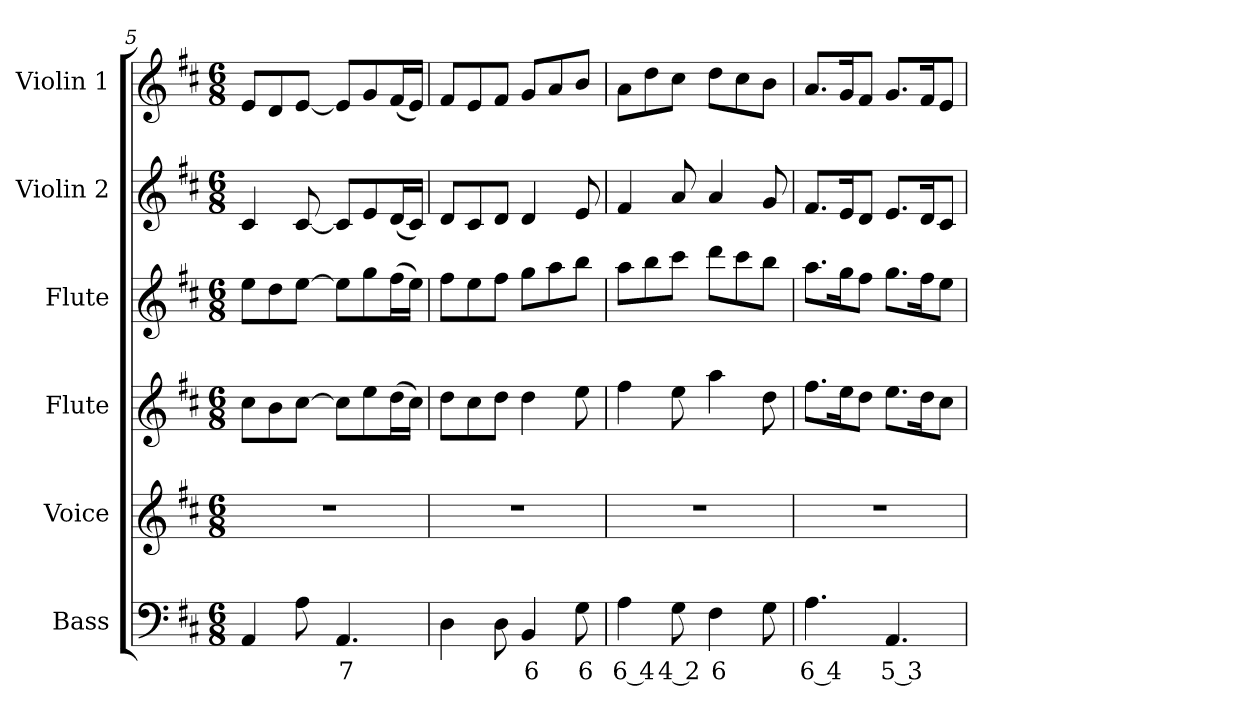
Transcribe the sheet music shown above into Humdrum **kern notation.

**kern	**text	**kern	**kern	**kern	**kern	**kern
*part6	*part6	*part5	*part4	*part3	*part2	*part1
*staff6	*staff6	*staff5	*staff4	*staff3	*staff2	*staff1
*I"Bass	*	*I"Voice	*I"Flute	*I"Flute	*I"Violin 2	*I"Violin 1
*	*	*I'V.	*I'Fl.	*I'Fl.	*I'Vln. 2	*I'Vln. 1
*clefF4	*	*clefG2	*clefG2	*clefG2	*clefG2	*clefG2
*k[f#c#]	*	*k[f#c#]	*k[f#c#]	*k[f#c#]	*k[f#c#]	*k[f#c#]
*D:	*	*D:	*D:	*D:	*D:	*D:
*M6/8	*	*M6/8	*M6/8	*M6/8	*M6/8	*M6/8
=5	=5	=5	=5	=5	=5	=5
!	!	!LO:N:vis=1	!	!	!	!
4AAi/	.	2.r	8cc#i\L	8eei\L	4c#i/	8ei/L
.	.	.	8bi\	8ddi\	.	8di/
8Ai\	.	.	[8cc#i\J	[8eei\J	[8c#i/	[8ei/J
!	!LO:LY:b:color=#000000	!	!	!	!	!
4.AAi/	7	.	8cc#i\L]	8eei\L]	8c#i/L]	8ei/L]
.	.	.	8eei\	8ggi\	8ei/	8gi/
.	.	.	(16ddi\L	(16ff#i\L	(16di/L	(16f#i/L
.	.	.	16cc#i\JJ)	16eei\JJ)	16c#i/JJ)	16ei/JJ)
!!LO:LB:g=z
=6	=6	=6	=6	=6	=6	=6
!	!	!LO:N:vis=1	!	!	!	!
4Di\	.	2.r	8ddi\L	8ff#i\L	8di/L	8f#i/L
.	.	.	8cc#i\	8eei\	8c#i/	8ei/
8Di\	.	.	8ddi\J	8ff#i\J	8di/J	8f#i/J
!	!LO:LY:b:color=#000000	!	!	!	!	!
4BBi/	6	.	4ddi\	8ggi\L	4di/	8gi/L
.	.	.	.	8aai\	.	8ai/
!	!LO:LY:b:color=#000000	!	!	!	!	!
8Gi\	6	.	8eei\	8bbi\J	8ei/	8bi/J
=7	=7	=7	=7	=7	=7	=7
!	!LO:LY:b:color=#000000	!LO:N:vis=1	!	!	!	!
4Ai\	6 4	2.r	4ff#i\	8aai\L	4f#i/	8ai\L
.	.	.	.	8bbi\	.	8ddi\
!	!LO:LY:b:color=#000000	!	!	!	!	!
8Gi\	4 2	.	8eei\	8ccc#i\J	8ai/	8cc#i\J
!	!LO:LY:b:color=#000000	!	!	!	!	!
4F#i\	6	.	4aai\	8dddi\L	4ai/	8ddi\L
.	.	.	.	8ccc#i\	.	8cc#i\
8Gi\	.	.	8ddi\	8bbi\J	8gi/	8bi\J
=8	=8	=8	=8	=8	=8	=8
!	!LO:LY:b:color=#000000	!LO:N:vis=1	!	!	!	!
4.Ai\	6 4	2.r	8.ff#i\L	8.aai\L	8.f#i/L	8.ai/L
.	.	.	16eei\k	16ggi\k	16ei/k	16gi/k
.	.	.	8ddi\J	8ff#i\J	8di/J	8f#i/J
!	!LO:LY:b:color=#000000	!	!	!	!	!
4.AAi/	5 3	.	8.eei\L	8.ggi\L	8.ei/L	8.gi/L
.	.	.	16ddi\k	16ff#i\k	16di/k	16f#i/k
.	.	.	8cc#i\J	8eei\J	8c#i/J	8ei/J
=	=	=	=	=	=	=
*-	*-	*-	*-	*-	*-	*-
